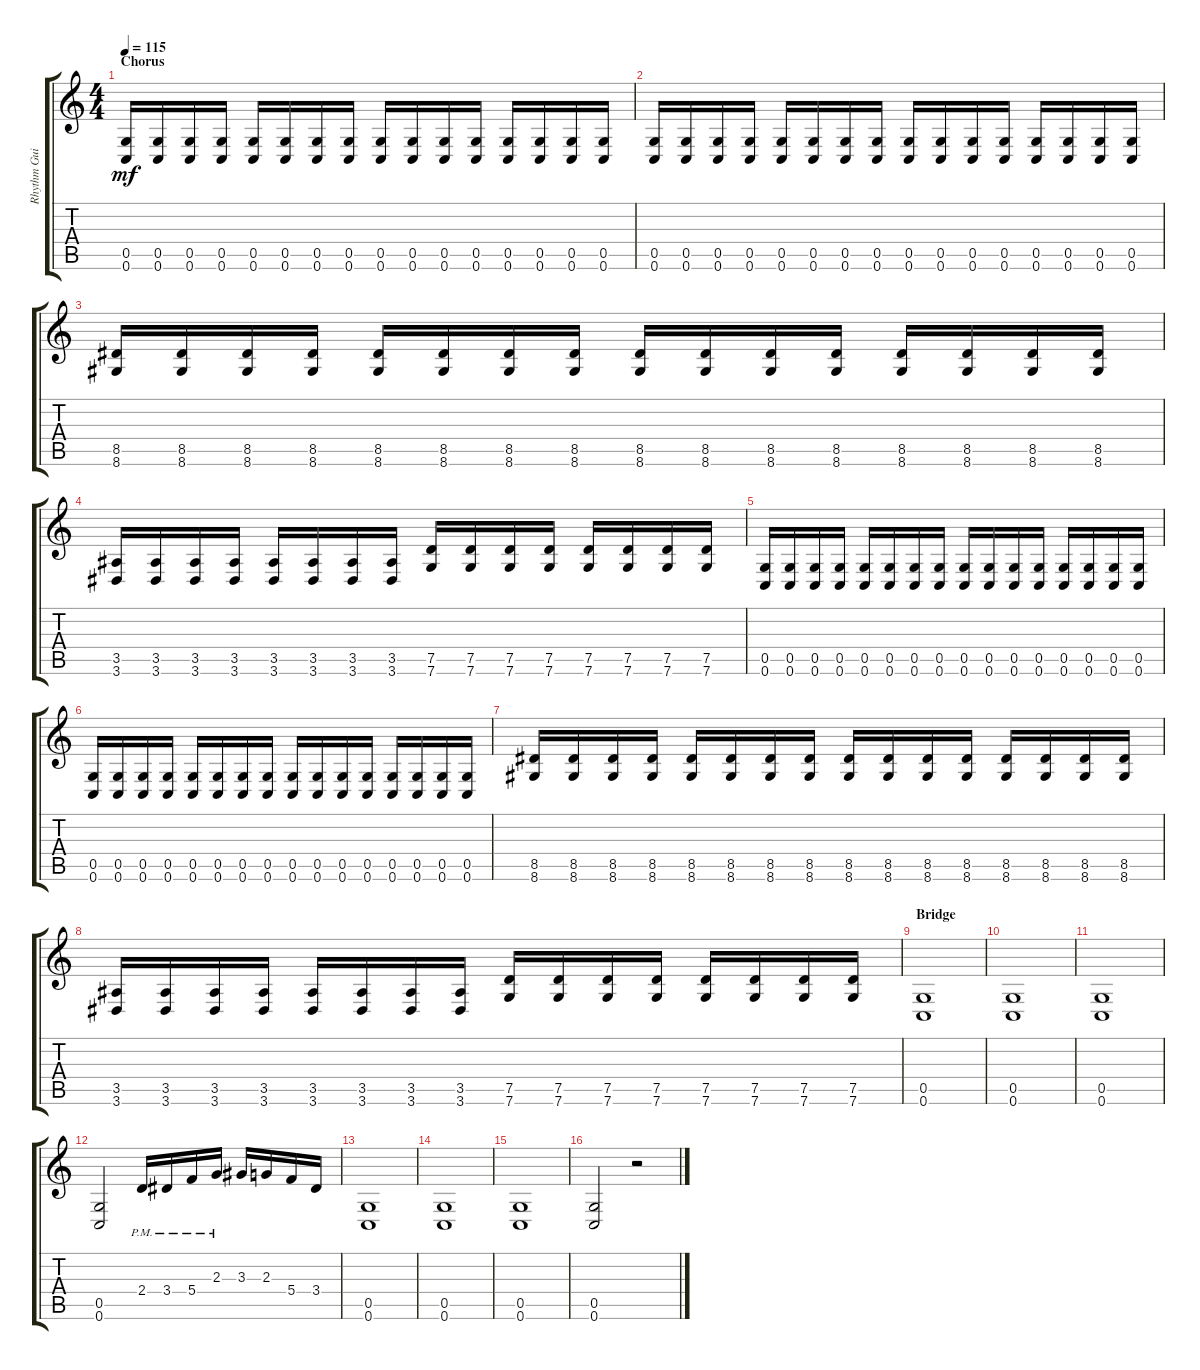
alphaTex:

\track ("Rhythm Guitar" "Rhythm Gui") {instrument distortionguitar}
\staff {score tabs}
\tuning (D4 A3 F3 C3 G2 C2) {hide}
\ts (4 4)
\section ("" "Chorus")
\tempo 115
\clef g2
\ks c
(0.5 0.6).16{dy mf} (0.5 0.6).16 (0.5 0.6).16 (0.5 0.6).16 (0.5 0.6).16 (0.5 0.6).16 (0.5 0.6).16 (0.5 0.6).16 (0.5 0.6).16 (0.5 0.6).16 (0.5 0.6).16 (0.5 0.6).16 (0.5 0.6).16 (0.5 0.6).16 (0.5 0.6).16 (0.5 0.6).16 |
(0.5 0.6).16 (0.5 0.6).16 (0.5 0.6).16 (0.5 0.6).16 (0.5 0.6).16 (0.5 0.6).16 (0.5 0.6).16 (0.5 0.6).16 (0.5 0.6).16 (0.5 0.6).16 (0.5 0.6).16 (0.5 0.6).16 (0.5 0.6).16 (0.5 0.6).16 (0.5 0.6).16 (0.5 0.6).16 |
(8.5 8.6).16 (8.5 8.6).16 (8.5 8.6).16 (8.5 8.6).16 (8.5 8.6).16 (8.5 8.6).16 (8.5 8.6).16 (8.5 8.6).16 (8.5 8.6).16 (8.5 8.6).16 (8.5 8.6).16 (8.5 8.6).16 (8.5 8.6).16 (8.5 8.6).16 (8.5 8.6).16 (8.5 8.6).16 |
(3.5 3.6).16 (3.5 3.6).16 (3.5 3.6).16 (3.5 3.6).16 (3.5 3.6).16 (3.5 3.6).16 (3.5 3.6).16 (3.5 3.6).16 (7.5 7.6).16 (7.5 7.6).16 (7.5 7.6).16 (7.5 7.6).16 (7.5 7.6).16 (7.5 7.6).16 (7.5 7.6).16 (7.5 7.6).16 |
(0.5 0.6).16 (0.5 0.6).16 (0.5 0.6).16 (0.5 0.6).16 (0.5 0.6).16 (0.5 0.6).16 (0.5 0.6).16 (0.5 0.6).16 (0.5 0.6).16 (0.5 0.6).16 (0.5 0.6).16 (0.5 0.6).16 (0.5 0.6).16 (0.5 0.6).16 (0.5 0.6).16 (0.5 0.6).16 |
(0.5 0.6).16 (0.5 0.6).16 (0.5 0.6).16 (0.5 0.6).16 (0.5 0.6).16 (0.5 0.6).16 (0.5 0.6).16 (0.5 0.6).16 (0.5 0.6).16 (0.5 0.6).16 (0.5 0.6).16 (0.5 0.6).16 (0.5 0.6).16 (0.5 0.6).16 (0.5 0.6).16 (0.5 0.6).16 |
(8.5 8.6).16 (8.5 8.6).16 (8.5 8.6).16 (8.5 8.6).16 (8.5 8.6).16 (8.5 8.6).16 (8.5 8.6).16 (8.5 8.6).16 (8.5 8.6).16 (8.5 8.6).16 (8.5 8.6).16 (8.5 8.6).16 (8.5 8.6).16 (8.5 8.6).16 (8.5 8.6).16 (8.5 8.6).16 |
(3.5 3.6).16 (3.5 3.6).16 (3.5 3.6).16 (3.5 3.6).16 (3.5 3.6).16 (3.5 3.6).16 (3.5 3.6).16 (3.5 3.6).16 (7.5 7.6).16 (7.5 7.6).16 (7.5 7.6).16 (7.5 7.6).16 (7.5 7.6).16 (7.5 7.6).16 (7.5 7.6).16 (7.5 7.6).16 |
\section ("" "Bridge")
(0.5 0.6).1 |
(0.5 0.6).1 |
(0.5 0.6).1 |
(0.5 0.6).2 2.4{pm}.16 3.4{pm}.16 5.4{pm}.16 2.3{pm}.16 3.3.16 2.3.16 5.4.16 3.4.16 |
(0.5 0.6).1 |
(0.5 0.6).1 |
(0.5 0.6).1 |
(0.5 0.6).2 r.2
